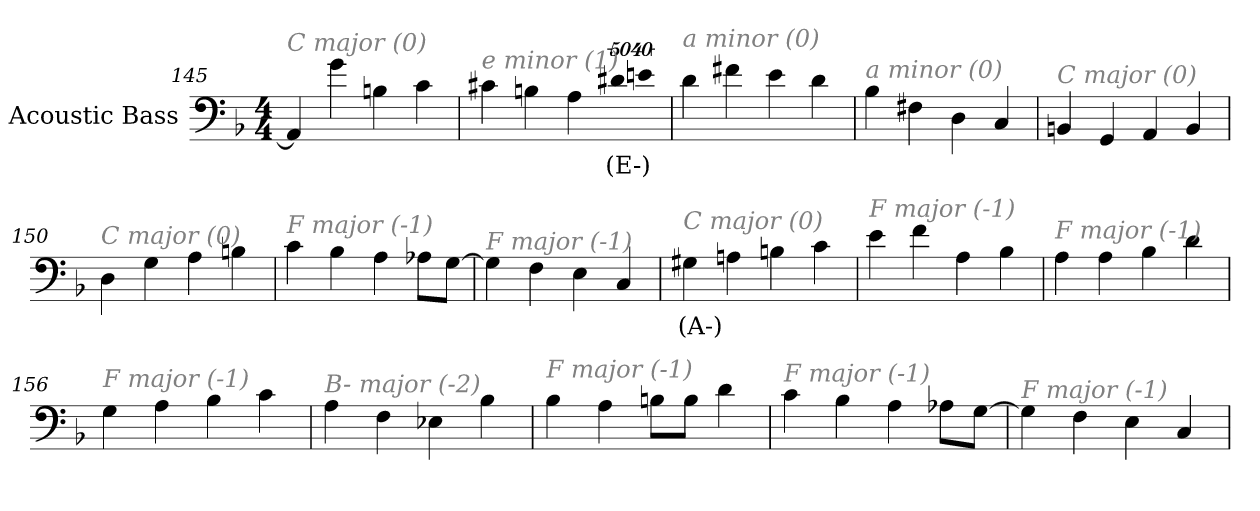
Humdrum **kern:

**kern	**text
*part1	*part1
*staff1	*staff1
*I"Acoustic Bass	*
*clefF4	*
*ITrd7c12	*
*k[b-]	*
*F:	*
*M4/4	*
=145	=145
!LO:TX:i:color=#808080:t=C major (0)	!
4AAA]	.
4G	.
4BBn	.
4C	.
=146	=146
!LO:TX:i:color=#808080:t=e minor (1)	!
4C#X	.
4BBn	.
4AA	.
!LO:N:vis=8	!
40320%3347D#Xi	(E-)
!LO:N:vis=4	!
20160%3347En	.
=147	=147
!LO:TX:i:color=#808080:t=a minor (0)	!
4D	.
4F#X	.
4E	.
4D	.
=148	=148
!LO:TX:i:color=#808080:t=a minor (0)	!
4BB-	.
4FF#X	.
4DD	.
4CC	.
=149	=149
!LO:TX:i:color=#808080:t=C major (0)	!
4BBBn	.
4GGG	.
4AAA	.
4BBB	.
=150	=150
!LO:TX:i:color=#808080:t=C major (0)	!
4DD	.
4GG	.
4AA	.
4BBn	.
=151	=151
!LO:TX:i:color=#808080:t=F major (-1)	!
4C	.
4BB-	.
4AA	.
8AA-XL	.
[8GGJ	.
=152	=152
!LO:TX:i:color=#808080:t=F major (-1)	!
4GG]	.
4FF	.
4EE	.
4CC	.
=153	=153
!LO:TX:i:color=#808080:t=C major (0)	!
4GG#Xi	(A-)
4AAn	.
4BBn	.
4C	.
=154	=154
!LO:TX:i:color=#808080:t=F major (-1)	!
4E	.
4F	.
4AA	.
4BB-	.
=155	=155
!LO:TX:i:color=#808080:t=F major (-1)	!
4AA	.
4AA	.
4BB-	.
4D	.
=156	=156
!LO:TX:i:color=#808080:t=F major (-1)	!
4GG	.
4AA	.
4BB-	.
4C	.
=157	=157
!LO:TX:i:color=#808080:t=B- major (-2)	!
4AA	.
4FF	.
4EE-X	.
4BB-	.
=158	=158
!LO:TX:i:color=#808080:t=F major (-1)	!
4BB-	.
4AA	.
8BBnL	.
8BBJ	.
4D	.
=159	=159
!LO:TX:i:color=#808080:t=F major (-1)	!
4C	.
4BB-	.
4AA	.
8AA-XL	.
[8GGJ	.
=160	=160
!LO:TX:i:color=#808080:t=F major (-1)	!
4GG]	.
4FF	.
4EE	.
4CC	.
=	=
*-	*-
